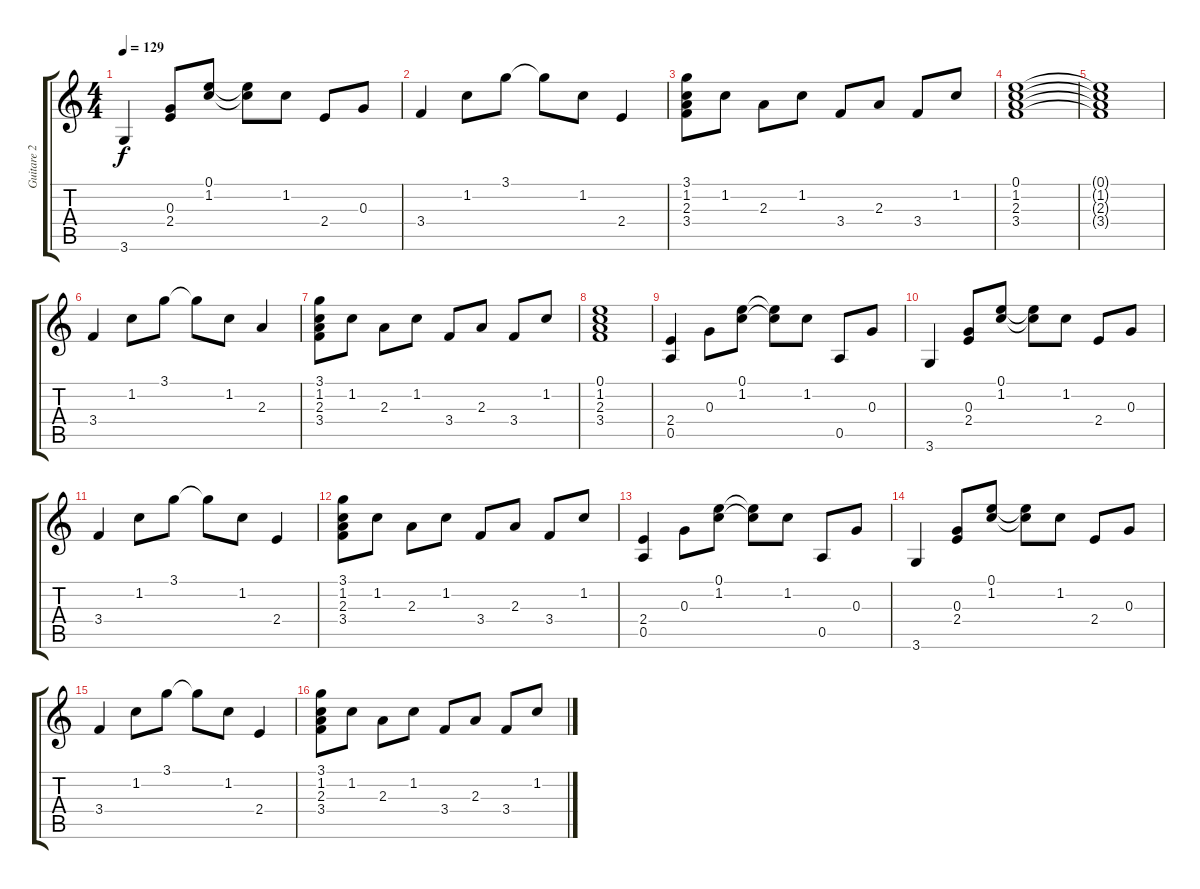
\track ("Guitare 2" "Guitare 2") {instrument acousticguitarnylon}
\staff {score tabs}
\tuning (E4 B3 G3 D3 A2 E2) {hide}
\ts (4 4)
\tempo 129
\clef g2
\ks c
3.6.4{dy f} (0.3 2.4).8 (0.1 1.2).8 (0.1{t} 1.2{t}).8 1.2.8 2.4.8 0.3.8 |
3.4.4 1.2.8 3.1.8 3.1{t}.8 1.2.8 2.4.4 |
(3.1 1.2 2.3 3.4).8 1.2.8 2.3.8 1.2.8 3.4.8 2.3.8 3.4.8 1.2.8 |
(0.1 1.2 2.3 3.4).1 |
(0.1{t} 1.2{t} 2.3{t} 3.4{t}).1 |
3.4.4 1.2.8 3.1.8 3.1{t}.8 1.2.8 2.3.4 |
(3.1 1.2 2.3 3.4).8 1.2.8 2.3.8 1.2.8 3.4.8 2.3.8 3.4.8 1.2.8 |
(0.1 1.2 2.3 3.4).1 |
(2.4 0.5).4 0.3.8 (0.1 1.2).8 (0.1{t} 1.2{t}).8 1.2.8 0.5.8 0.3.8 |
3.6.4 (0.3 2.4).8 (0.1 1.2).8 (0.1{t} 1.2{t}).8 1.2.8 2.4.8 0.3.8 |
3.4.4 1.2.8 3.1.8 3.1{t}.8 1.2.8 2.4.4 |
(3.1 1.2 2.3 3.4).8 1.2.8 2.3.8 1.2.8 3.4.8 2.3.8 3.4.8 1.2.8 |
(2.4 0.5).4 0.3.8 (0.1 1.2).8 (0.1{t} 1.2{t}).8 1.2.8 0.5.8 0.3.8 |
3.6.4 (0.3 2.4).8 (0.1 1.2).8 (0.1{t} 1.2{t}).8 1.2.8 2.4.8 0.3.8 |
3.4.4 1.2.8 3.1.8 3.1{t}.8 1.2.8 2.4.4 |
(3.1 1.2 2.3 3.4).8 1.2.8 2.3.8 1.2.8 3.4.8 2.3.8 3.4.8 1.2.8
